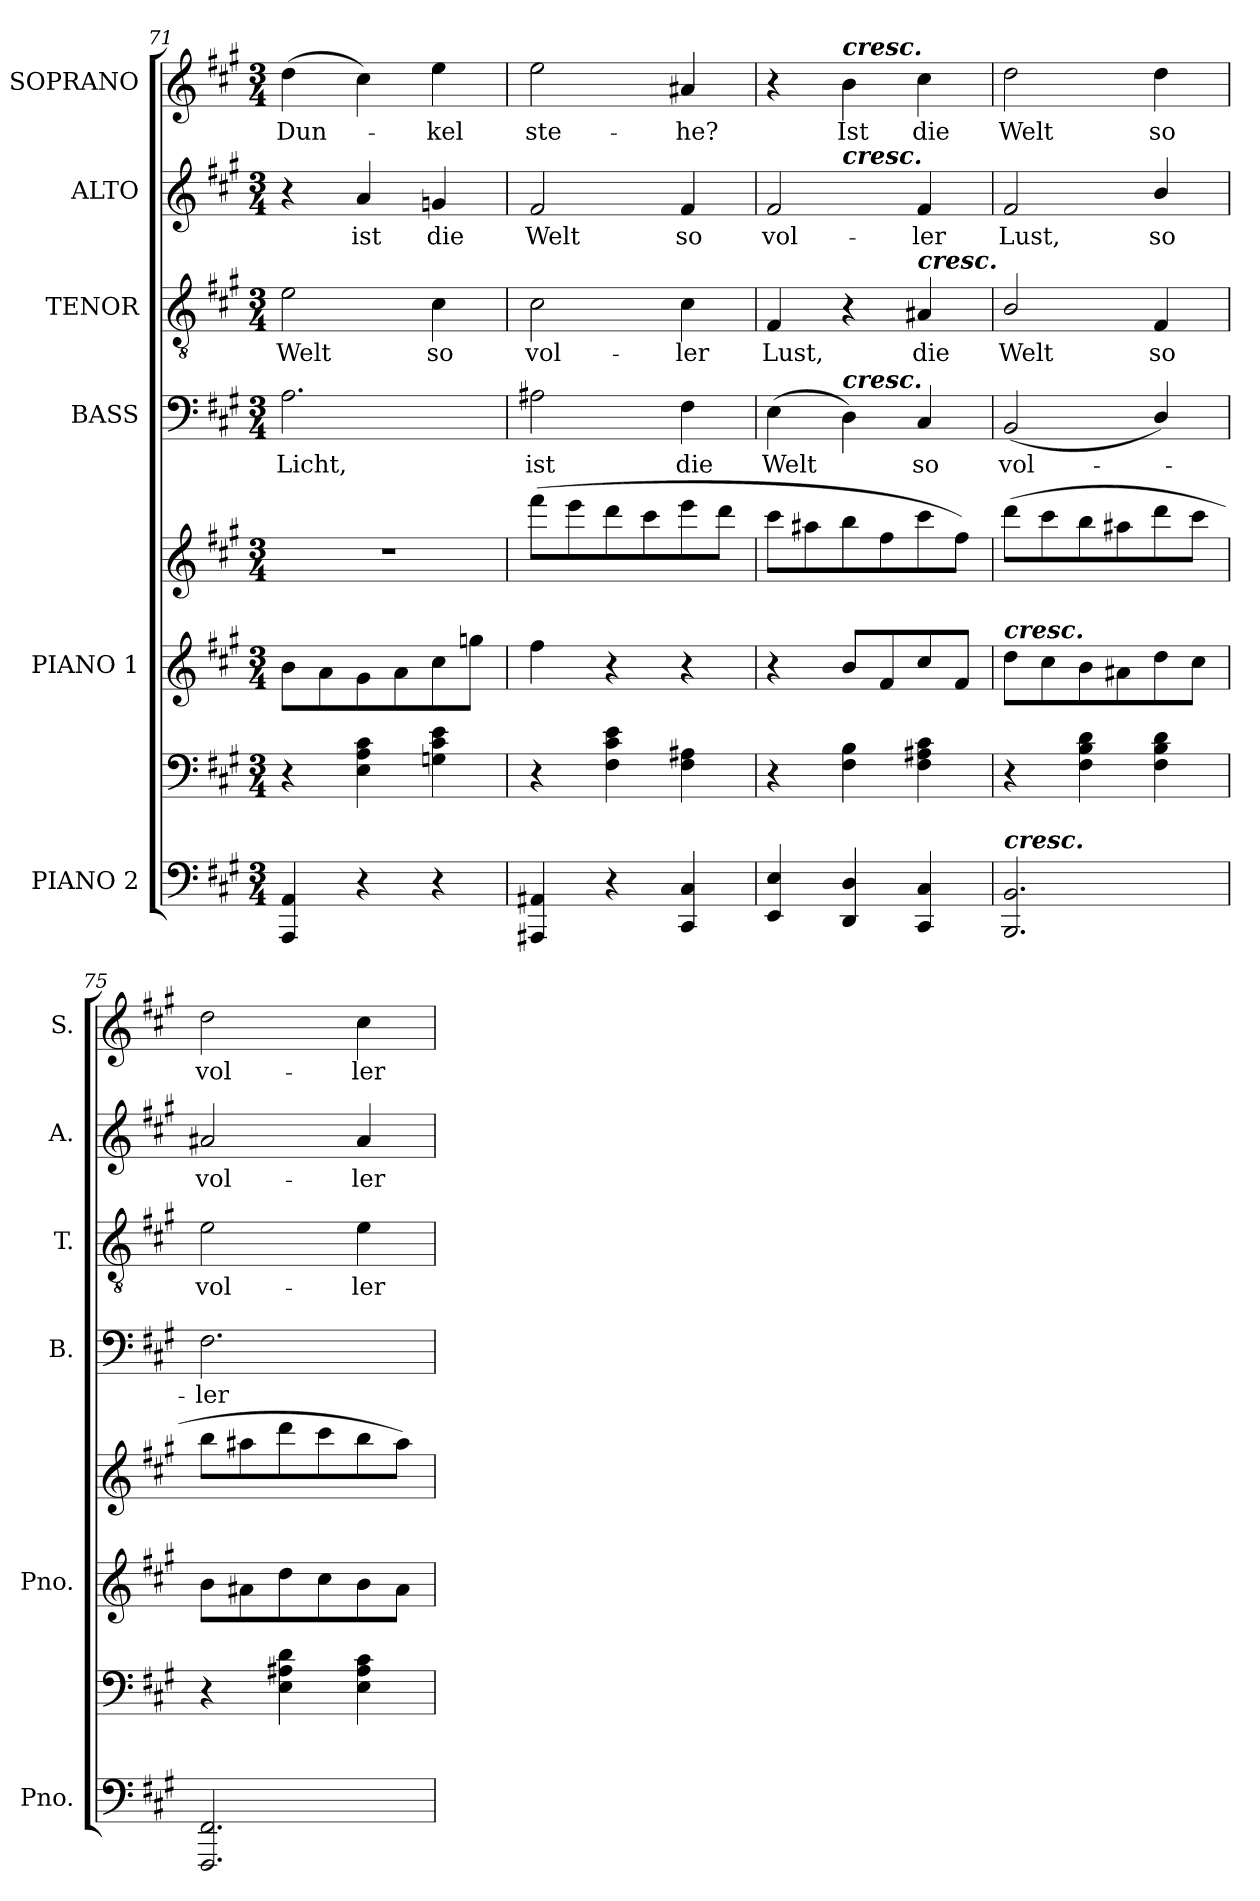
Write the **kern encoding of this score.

**kern	**kern	**kern	**kern	**kern	**text	**kern	**text	**kern	**text	**kern	**text
*part6	*part6	*part5	*part5	*part4	*part4	*part3	*part3	*part2	*part2	*part1	*part1
*staff8	*staff7	*staff6	*staff5	*staff4	*staff4	*staff3	*staff3	*staff2	*staff2	*staff1	*staff1
*I"PIANO 2	*	*I"PIANO 1	*	*I"BASS	*	*I"TENOR	*	*I"ALTO	*	*I"SOPRANO	*
*I'Pno.	*	*I'Pno.	*	*I'B.	*	*I'T.	*	*I'A.	*	*I'S.	*
!!LO:LB:g=z
*clefF4	*clefF4	*clefG2	*clefG2	*clefF4	*	*clefGv2	*	*clefG2	*	*clefG2	*
*	*	*	*	*	*	*ITrd7c12	*	*	*	*	*
*k[f#c#g#]	*k[f#c#g#]	*k[f#c#g#]	*k[f#c#g#]	*k[f#c#g#]	*	*k[f#c#g#]	*	*k[f#c#g#]	*	*k[f#c#g#]	*
*A:	*A:	*A:	*A:	*A:	*	*A:	*	*A:	*	*A:	*
*M3/4	*M3/4	*M3/4	*M3/4	*M3/4	*	*M3/4	*	*M3/4	*	*M3/4	*
=71	=71	=71	=71	=71	=71	=71	=71	=71	=71	=71	=71
!	!	!	!LO:N:vis=1	!	!	!	!	!	!	!	!
!	!	!	!	!	!LO:LY:b:color=#000000	!	!	!	!	!	!
!	!	!	!	!	!	!	!LO:LY:b:color=#000000	!	!	!	!
!	!	!	!	!	!	!	!	!	!	!	!LO:LY:b:color=#000000
4AAAi/ 4AAi	4r	8bi\L	2.r	2.Ai\	Licht,	2Ei\	Welt	4r	.	(4ddi\	Dun-
.	.	8ai\	.	.	.	.	.	.	.	.	.
!	!	!	!	!	!	!	!	!	!LO:LY:b:color=#000000	!	!
4r	4Ei\ 4Ai 4c#i	8g#i\	.	.	.	.	.	4ai/	ist	4cc#i\)	.
.	.	8ai\	.	.	.	.	.	.	.	.	.
!	!	!	!	!	!	!	!LO:LY:b:color=#000000	!	!	!	!
!	!	!	!	!	!	!	!	!	!LO:LY:b:color=#000000	!	!
!	!	!	!	!	!	!	!	!	!	!	!LO:LY:b:color=#000000
4r	4Gni\ 4c#i 4ei	8cc#i\	.	.	.	4C#i\	so	4gni/	die	4eei\	-kel
.	.	8ggni\J	.	.	.	.	.	.	.	.	.
=72	=72	=72	=72	=72	=72	=72	=72	=72	=72	=72	=72
!	!	!	!	!	!LO:LY:b:color=#000000	!	!	!	!	!	!
!	!	!	!	!	!	!	!LO:LY:b:color=#000000	!	!	!	!
!	!	!	!	!	!	!	!	!	!LO:LY:b:color=#000000	!	!
!	!	!	!	!	!	!	!	!	!	!	!LO:LY:b:color=#000000
4AAA#Xi/ 4AA#Xi	4r	4ff#i\	(8fff#i\L	2A#Xi\	ist	2C#i\	vol-	2f#i/	Welt	2eei\	ste-
.	.	.	8eeei\	.	.	.	.	.	.	.	.
4r	4F#i\ 4c#i 4ei	4r	8dddi\	.	.	.	.	.	.	.	.
.	.	.	8ccc#i\	.	.	.	.	.	.	.	.
!	!	!	!	!	!LO:LY:b:color=#000000	!	!	!	!	!	!
!	!	!	!	!	!	!	!LO:LY:b:color=#000000	!	!	!	!
!	!	!	!	!	!	!	!	!	!LO:LY:b:color=#000000	!	!
!	!	!	!	!	!	!	!	!	!	!	!LO:LY:b:color=#000000
4CC#i/ 4C#i	4F#i\ 4A#Xi	4r	8eeei\	4F#i\	die	4C#i\	-ler	4f#i/	so	4a#Xi/	-he?
.	.	.	8dddi\J	.	.	.	.	.	.	.	.
=73	=73	=73	=73	=73	=73	=73	=73	=73	=73	=73	=73
!	!	!	!	!	!LO:LY:b:color=#000000	!	!	!	!	!	!
!	!	!	!	!	!	!	!LO:LY:b:color=#000000	!	!	!	!
!	!	!	!	!	!	!	!	!	!LO:LY:b:color=#000000	!	!
*	*	*	*	*	*	*	*	*^	*	*	*
4EEi/ 4Ei	4r	4r	8ccc#i\L	(4Ei\	Welt	4FF#i/	Lust,	2f#i/	4ryy	vol-	4r	.
.	.	.	8aa#Xi\	.	.	.	.	.	.	.	.	.
!	!	!	!	!	!	!	!	!	!	!	!LO:TX:a:Bi:t=cresc.	!
!	!	!	!	!	!	!	!	!	!LO:TX:a:Bi:t=cresc.	!	!	!
!	!	!	!	!LO:TX:a:Bi:t=cresc.	!	!	!	!	!	!	!	!
!	!	!	!	!	!	!	!	!	!	!	!	!LO:LY:b:color=#000000
4DDi/ 4Di	4F#i\ 4Bi	8bi/L	8bbi\	4Di\)	.	4r	.	.	2ryy	.	4bi\	Ist
.	.	8f#i/	8ff#i\	.	.	.	.	.	.	.	.	.
!	!	!	!	!	!LO:LY:b:color=#000000	!	!	!	!	!	!	!
!	!	!	!	!	!	!	!LO:LY:b:color=#000000	!	!	!	!	!
!	!	!	!	!	!	!	!	!	!	!LO:LY:b:color=#000000	!	!
!	!	!	!	!	!	!LO:TX:a:Bi:t=cresc.	!	!	!	!	!	!
!	!	!	!	!	!	!	!	!	!	!	!	!LO:LY:b:color=#000000
4CC#i/ 4C#i	4F#i\ 4A#Xi 4c#i	8cc#i/	8ccc#i\	4C#i/	so	4AA#Xi/	die	4f#i/	.	-ler	4cc#i\	die
.	.	8f#i/J	8ff#i\J)	.	.	.	.	.	.	.	.	.
*	*	*	*	*	*	*	*	*v	*v	*	*	*
=74	=74	=74	=74	=74	=74	=74	=74	=74	=74	=74	=74
*	*	*	*	*	*	*	*	*^	*	*	*
!	!	!	!	!	!LO:LY:b:color=#000000	!	!	!	!	!	!	!
*	*	*	*	*	*	*	*	*v	*v	*	*	*
*	*	*	*	*	*	*	*	*^	*	*	*
!	!	!	!	!	!	!	!LO:LY:b:color=#000000	!	!	!	!	!
*	*	*	*	*	*	*	*	*v	*v	*	*	*
*	*	*	*	*	*	*	*	*^	*	*	*
!	!	!	!	!	!	!	!	!	!	!LO:LY:b:color=#000000	!	!
*	*	*	*	*	*	*	*	*v	*v	*	*	*
*	*	*	*	*	*	*	*	*^	*	*	*
!	!	!LO:TX:a:Bi:t=cresc.	!	!	!	!	!	!	!	!	!	!
!LO:TX:a:Bi:t=cresc.	!	!	!	!	!	!	!	!	!	!	!	!
!	!	!	!	!	!	!	!	!	!	!	!	!LO:LY:b:color=#000000
*	*	*	*	*	*	*	*	*v	*v	*	*	*
2.BBBi/ 2.BBi	4r	8ddi\L	(8dddi\L	(2BBi/	vol-	2BBi/	Welt	2f#i/	Lust,	2ddi\	Welt
.	.	8cc#i\	8ccc#i\	.	.	.	.	.	.	.	.
.	4F#i\ 4Bi 4di	8bi\	8bbi\	.	.	.	.	.	.	.	.
.	.	8a#Xi\	8aa#Xi\	.	.	.	.	.	.	.	.
!	!	!	!	!	!	!	!LO:LY:b:color=#000000	!	!	!	!
!	!	!	!	!	!	!	!	!	!LO:LY:b:color=#000000	!	!
!	!	!	!	!	!	!	!	!	!	!	!LO:LY:b:color=#000000
.	4F#i\ 4Bi 4di	8ddi\	8dddi\	4Di/)	.	4FF#i/	so	4bi/	so	4ddi\	so
.	.	8cc#i\J	8ccc#i\J	.	.	.	.	.	.	.	.
=75	=75	=75	=75	=75	=75	=75	=75	=75	=75	=75	=75
!	!	!	!	!	!LO:LY:b:color=#000000	!	!	!	!	!	!
!	!	!	!	!	!	!	!LO:LY:b:color=#000000	!	!	!	!
!	!	!	!	!	!	!	!	!	!LO:LY:b:color=#000000	!	!
!	!	!	!	!	!	!	!	!	!	!	!LO:LY:b:color=#000000
2.FFF#i/ 2.FF#i	4r	8bi\L	8bbi\L	2.F#i\	-ler	2Ei\	vol-	2a#Xi/	vol-	2ddi\	vol-
.	.	8a#Xi\	8aa#Xi\	.	.	.	.	.	.	.	.
.	4Ei\ 4A#Xi 4di	8ddi\	8dddi\	.	.	.	.	.	.	.	.
.	.	8cc#i\	8ccc#i\	.	.	.	.	.	.	.	.
!	!	!	!	!	!	!	!LO:LY:b:color=#000000	!	!	!	!
!	!	!	!	!	!	!	!	!	!LO:LY:b:color=#000000	!	!
!	!	!	!	!	!	!	!	!	!	!	!LO:LY:b:color=#000000
.	4Ei\ 4A#i 4c#i	8bi\	8bbi\	.	.	4Ei\	-ler	4a#i/	-ler	4cc#i\	-ler
.	.	8a#i\J	8aa#i\J)	.	.	.	.	.	.	.	.
=	=	=	=	=	=	=	=	=	=	=	=
*-	*-	*-	*-	*-	*-	*-	*-	*-	*-	*-	*-
